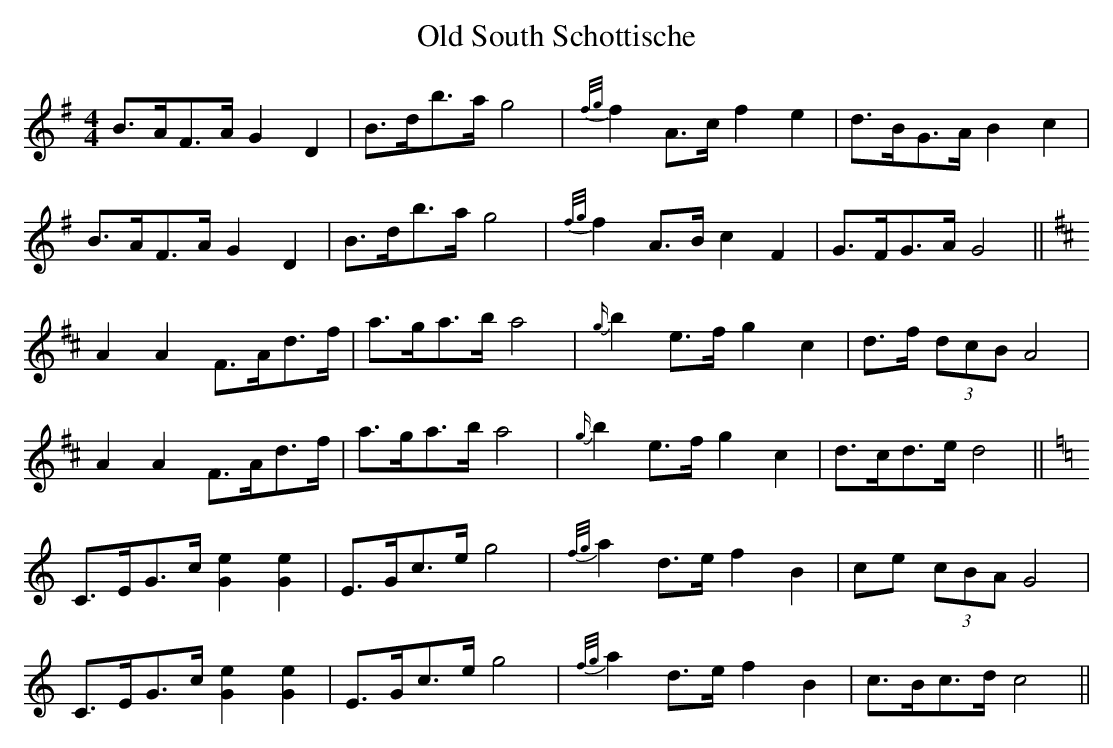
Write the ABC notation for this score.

X:1
T:Old South Schottische
L:1/8
M:4/4
K:G
B>AF>A G2D2|B>db>a g4|{f/g/}f2 A>c f2e2|d>BG>A B2c2|
B>AF>A G2D2|B>db>a g4|{f/g/}f2 A>B c2F2|G>FG>A G4||
K:D
A2A2 F>Ad>f|a>ga>b a4|{g/}b2 e>f g2c2|d>f (3dcB A4|
A2A2 F>Ad>f|a>ga>b a4|{g/}b2 e>f g2c2|d>cd>e d4||
K:C
C>EG>c [G2e2][G2e2]|E>Gc>e g4|{f/g/}a2 d>e f2B2|ce (3cBA G4|
C>EG>c [G2e2][G2e2]|E>Gc>e g4|{f/g/}a2 d>e f2B2|c>Bc>d c4||
